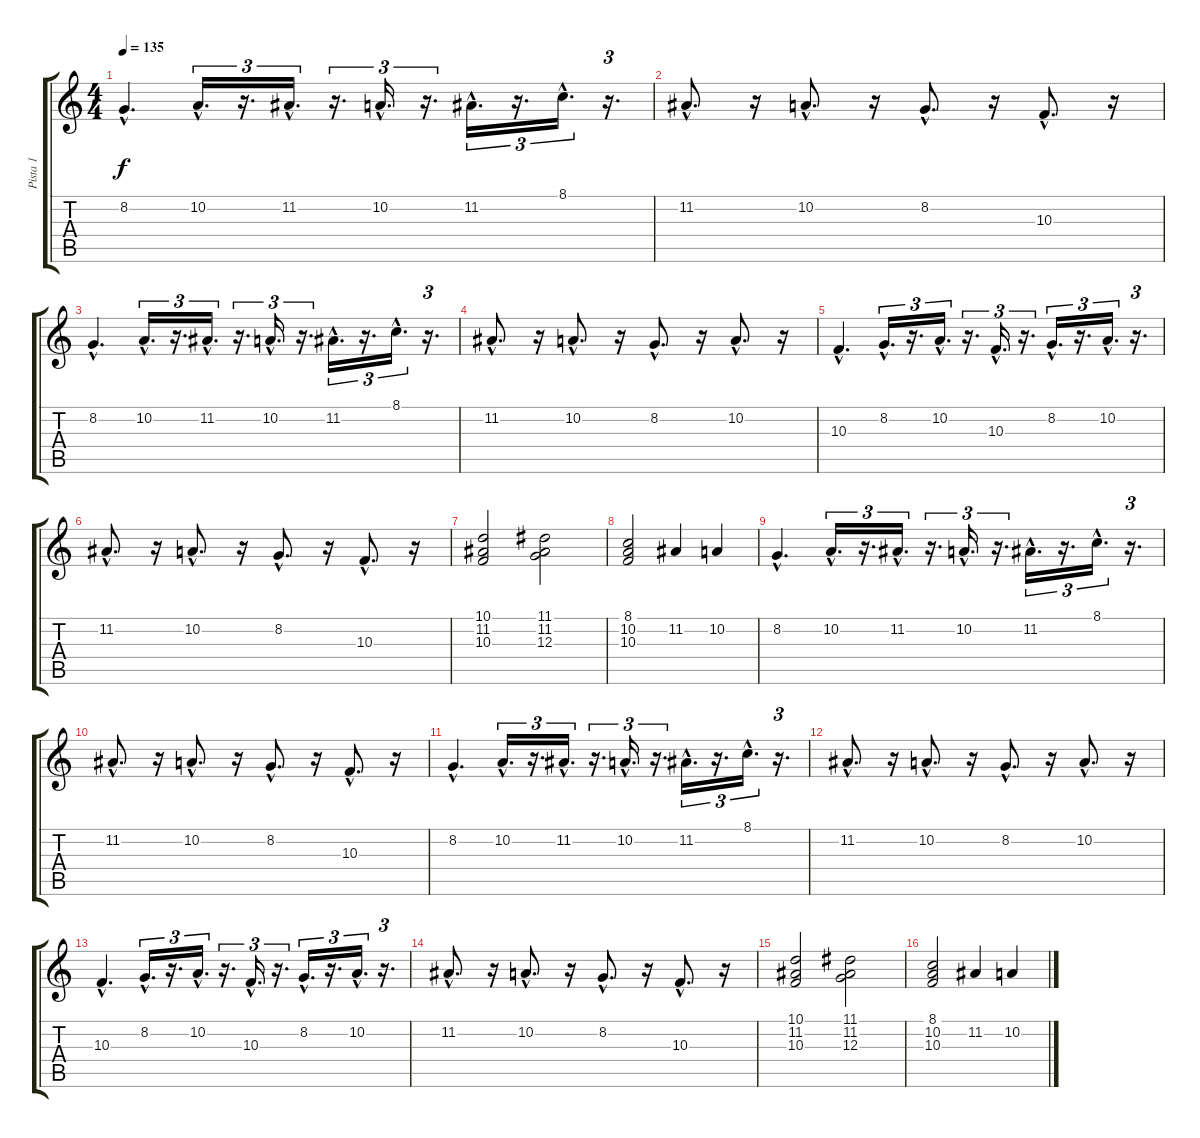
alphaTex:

\track ("Pista 1" "Pista 1") {instrument synthbrass1}
\staff {score tabs}
\tuning (E4 B3 G3 D3 A2 E2) {hide}
\ts (4 4)
\tempo 135
\clef g2
\ks c
8.2{hac}.4{d dy f instrument synthbrass1} 10.2{hac}.16{d tu (3 2)} r.16{d tu (3 2)} 11.2{hac}.16{d tu (3 2)} r.16{d tu (3 2)} 10.2{hac}.16{d tu (3 2)} r.16{d tu (3 2)} 11.2{hac}.16{d tu (3 2)} r.16{d tu (3 2)} 8.1{hac}.16{d tu (3 2)} r.16{d tu (3 2)} |
11.2{hac}.8{d} r.16 10.2{hac}.8{d} r.16 8.2{hac}.8{d} r.16 10.3{hac}.8{d} r.16 |
8.2{hac}.4{d} 10.2{hac}.16{d tu (3 2)} r.16{d tu (3 2)} 11.2{hac}.16{d tu (3 2)} r.16{d tu (3 2)} 10.2{hac}.16{d tu (3 2)} r.16{d tu (3 2)} 11.2{hac}.16{d tu (3 2)} r.16{d tu (3 2)} 8.1{hac}.16{d tu (3 2)} r.16{d tu (3 2)} |
11.2{hac}.8{d} r.16 10.2{hac}.8{d} r.16 8.2{hac}.8{d} r.16 10.2{hac}.8{d} r.16 |
10.3{hac}.4{d} 8.2{hac}.16{d tu (3 2)} r.16{d tu (3 2)} 10.2{hac}.16{d tu (3 2)} r.16{d tu (3 2)} 10.3{hac}.16{d tu (3 2)} r.16{d tu (3 2)} 8.2{hac}.16{d tu (3 2)} r.16{d tu (3 2)} 10.2{hac}.16{d tu (3 2)} r.16{d tu (3 2)} |
11.2{hac}.8{d} r.16 10.2{hac}.8{d} r.16 8.2{hac}.8{d} r.16 10.3{hac}.8{d} r.16 |
(10.1 11.2 10.3).2 (11.1 11.2 12.3).2 |
(8.1 10.2 10.3).2 11.2.4 10.2.4 |
8.2{hac}.4{d} 10.2{hac}.16{d tu (3 2)} r.16{d tu (3 2)} 11.2{hac}.16{d tu (3 2)} r.16{d tu (3 2)} 10.2{hac}.16{d tu (3 2)} r.16{d tu (3 2)} 11.2{hac}.16{d tu (3 2)} r.16{d tu (3 2)} 8.1{hac}.16{d tu (3 2)} r.16{d tu (3 2)} |
11.2{hac}.8{d} r.16 10.2{hac}.8{d} r.16 8.2{hac}.8{d} r.16 10.3{hac}.8{d} r.16 |
8.2{hac}.4{d} 10.2{hac}.16{d tu (3 2)} r.16{d tu (3 2)} 11.2{hac}.16{d tu (3 2)} r.16{d tu (3 2)} 10.2{hac}.16{d tu (3 2)} r.16{d tu (3 2)} 11.2{hac}.16{d tu (3 2)} r.16{d tu (3 2)} 8.1{hac}.16{d tu (3 2)} r.16{d tu (3 2)} |
11.2{hac}.8{d} r.16 10.2{hac}.8{d} r.16 8.2{hac}.8{d} r.16 10.2{hac}.8{d} r.16 |
10.3{hac}.4{d} 8.2{hac}.16{d tu (3 2)} r.16{d tu (3 2)} 10.2{hac}.16{d tu (3 2)} r.16{d tu (3 2)} 10.3{hac}.16{d tu (3 2)} r.16{d tu (3 2)} 8.2{hac}.16{d tu (3 2)} r.16{d tu (3 2)} 10.2{hac}.16{d tu (3 2)} r.16{d tu (3 2)} |
11.2{hac}.8{d} r.16 10.2{hac}.8{d} r.16 8.2{hac}.8{d} r.16 10.3{hac}.8{d} r.16 |
(10.1 11.2 10.3).2 (11.1 11.2 12.3).2 |
(8.1 10.2 10.3).2 11.2.4 10.2.4
